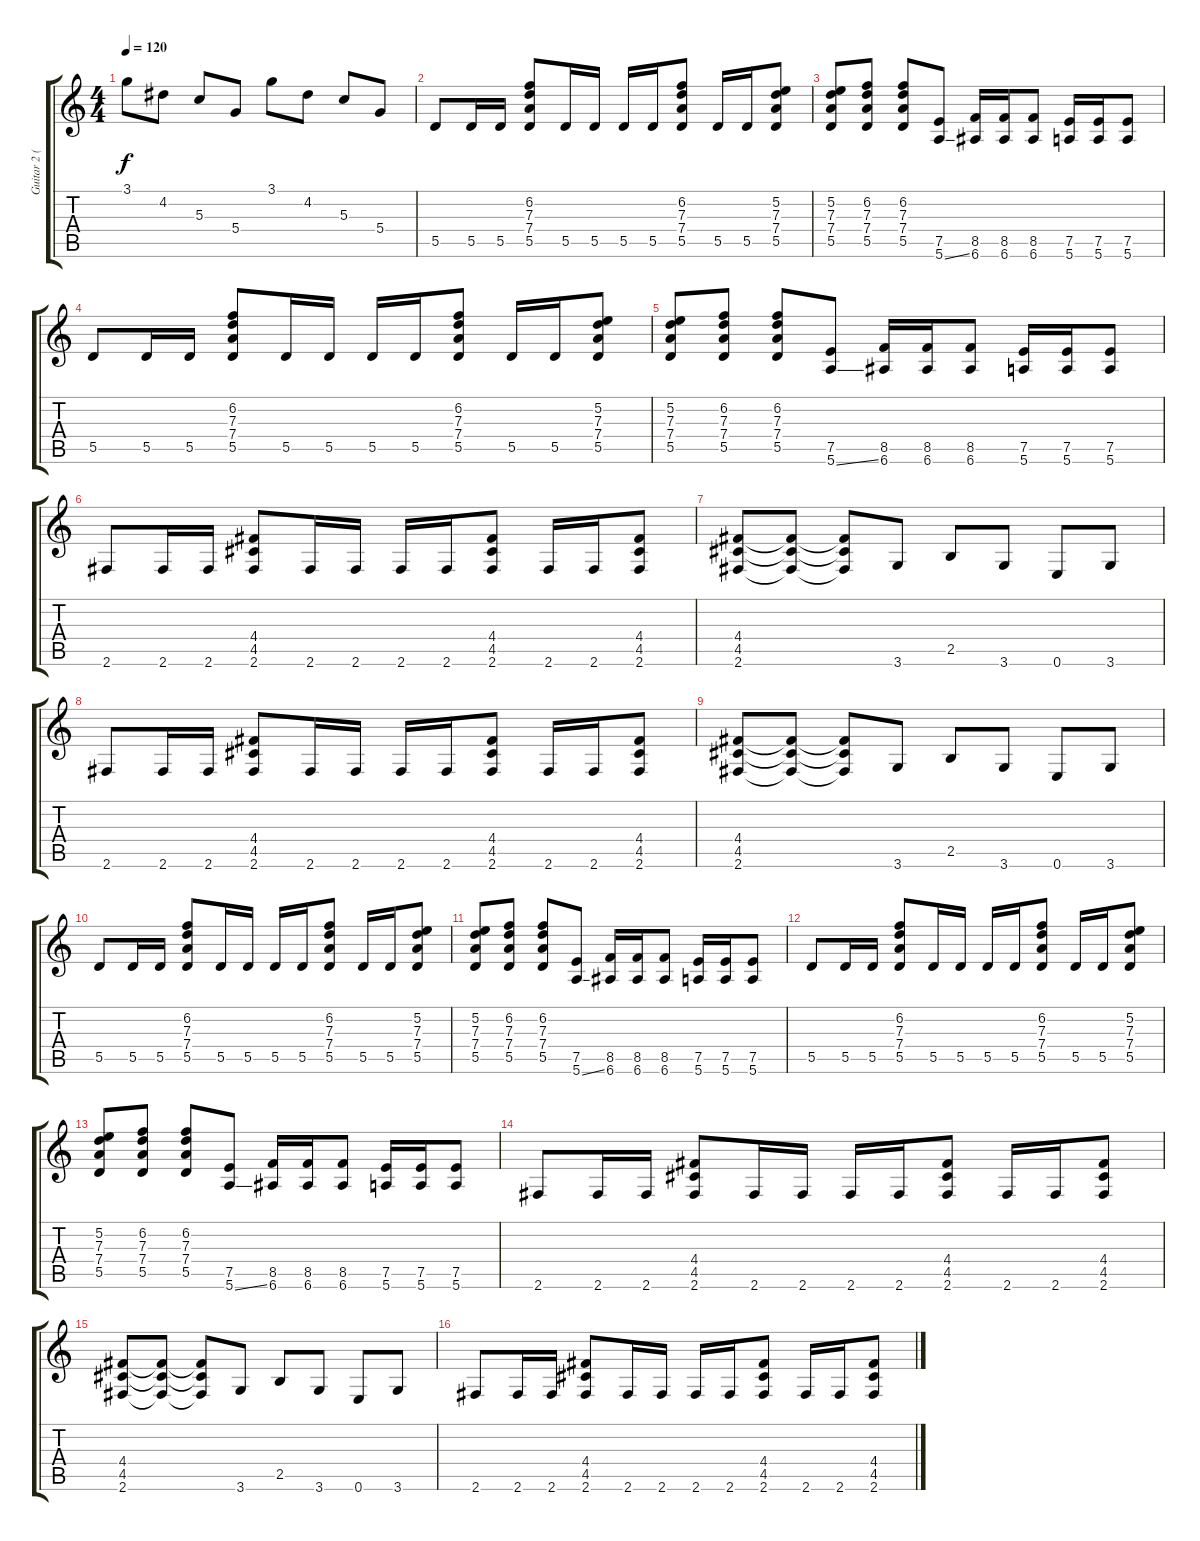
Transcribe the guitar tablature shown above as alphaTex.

\track ("Guitar 2 (Kristian Niemainn)" "Guitar 2 (") {instrument distortionguitar}
\staff {score tabs}
\tuning (E4 B3 G3 D3 A2 E2) {hide}
\ts (4 4)
\tempo 120
\clef g2
\ks c
3.1.8{dy f} 4.2.8 5.3.8 5.4.8 3.1.8 4.2.8 5.3.8 5.4.8 |
5.5.8 5.5.16 5.5.16 (6.2 7.3 7.4 5.5).8 5.5.16 5.5.16 5.5.16 5.5.16 (6.2 7.3 7.4 5.5).8 5.5.16 5.5.16 (5.2 7.3 7.4 5.5).8 |
(5.2 7.3 7.4 5.5).8 (6.2 7.3 7.4 5.5).8 (6.2 7.3 7.4 5.5).8 (7.5 5.6{ss}).8 (8.5 6.6).16 (8.5 6.6).16 (8.5 6.6).8 (7.5 5.6).16 (7.5 5.6).16 (7.5 5.6).8 |
5.5.8 5.5.16 5.5.16 (6.2 7.3 7.4 5.5).8 5.5.16 5.5.16 5.5.16 5.5.16 (6.2 7.3 7.4 5.5).8 5.5.16 5.5.16 (5.2 7.3 7.4 5.5).8 |
(5.2 7.3 7.4 5.5).8 (6.2 7.3 7.4 5.5).8 (6.2 7.3 7.4 5.5).8 (7.5 5.6{ss}).8 (8.5 6.6).16 (8.5 6.6).16 (8.5 6.6).8 (7.5 5.6).16 (7.5 5.6).16 (7.5 5.6).8 |
2.6.8 2.6.16 2.6.16 (4.4 4.5 2.6).8 2.6.16 2.6.16 2.6.16 2.6.16 (4.4 4.5 2.6).8 2.6.16 2.6.16 (4.4 4.5 2.6).8 |
(4.4 4.5 2.6).8 (4.4{t} 4.5{t} 2.6{t}).8 (4.4{t} 4.5{t} 2.6{t}).8 3.6.8 2.5.8 3.6.8 0.6.8 3.6.8 |
2.6.8 2.6.16 2.6.16 (4.4 4.5 2.6).8 2.6.16 2.6.16 2.6.16 2.6.16 (4.4 4.5 2.6).8 2.6.16 2.6.16 (4.4 4.5 2.6).8 |
(4.4 4.5 2.6).8 (4.4{t} 4.5{t} 2.6{t}).8 (4.4{t} 4.5{t} 2.6{t}).8 3.6.8 2.5.8 3.6.8 0.6.8 3.6.8 |
5.5.8 5.5.16 5.5.16 (6.2 7.3 7.4 5.5).8 5.5.16 5.5.16 5.5.16 5.5.16 (6.2 7.3 7.4 5.5).8 5.5.16 5.5.16 (5.2 7.3 7.4 5.5).8 |
(5.2 7.3 7.4 5.5).8 (6.2 7.3 7.4 5.5).8 (6.2 7.3 7.4 5.5).8 (7.5 5.6{ss}).8 (8.5 6.6).16 (8.5 6.6).16 (8.5 6.6).8 (7.5 5.6).16 (7.5 5.6).16 (7.5 5.6).8 |
5.5.8 5.5.16 5.5.16 (6.2 7.3 7.4 5.5).8 5.5.16 5.5.16 5.5.16 5.5.16 (6.2 7.3 7.4 5.5).8 5.5.16 5.5.16 (5.2 7.3 7.4 5.5).8 |
(5.2 7.3 7.4 5.5).8 (6.2 7.3 7.4 5.5).8 (6.2 7.3 7.4 5.5).8 (7.5 5.6{ss}).8 (8.5 6.6).16 (8.5 6.6).16 (8.5 6.6).8 (7.5 5.6).16 (7.5 5.6).16 (7.5 5.6).8 |
2.6.8 2.6.16 2.6.16 (4.4 4.5 2.6).8 2.6.16 2.6.16 2.6.16 2.6.16 (4.4 4.5 2.6).8 2.6.16 2.6.16 (4.4 4.5 2.6).8 |
(4.4 4.5 2.6).8 (4.4{t} 4.5{t} 2.6{t}).8 (4.4{t} 4.5{t} 2.6{t}).8 3.6.8 2.5.8 3.6.8 0.6.8 3.6.8 |
2.6.8 2.6.16 2.6.16 (4.4 4.5 2.6).8 2.6.16 2.6.16 2.6.16 2.6.16 (4.4 4.5 2.6).8 2.6.16 2.6.16 (4.4 4.5 2.6).8
